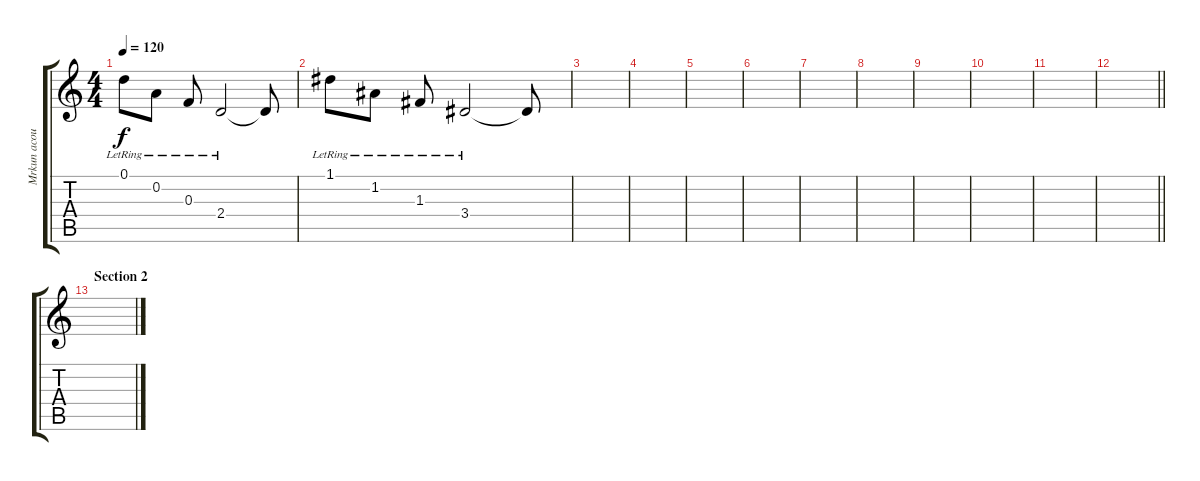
\track ("Mrkun acoustic" "Mrkun acou") {instrument electricguitarclean}
\staff {score tabs}
\tuning (D4 A3 F3 C3 G2 C2) {hide}
\ts (4 4)
\tempo 120
\clef g2
\ks c
0.1{lr}.8{dy f} 0.2{lr}.8 0.3{lr}.8 2.4{lr}.2 2.4{t}.8 |
1.1{lr}.8 1.2{lr}.8 1.3{lr}.8 3.4{lr}.2 3.4{t}.8 |
|
|
|
|
|
|
|
|
|
\barLineRight lightlight
|
\section ("" "Section 2")
